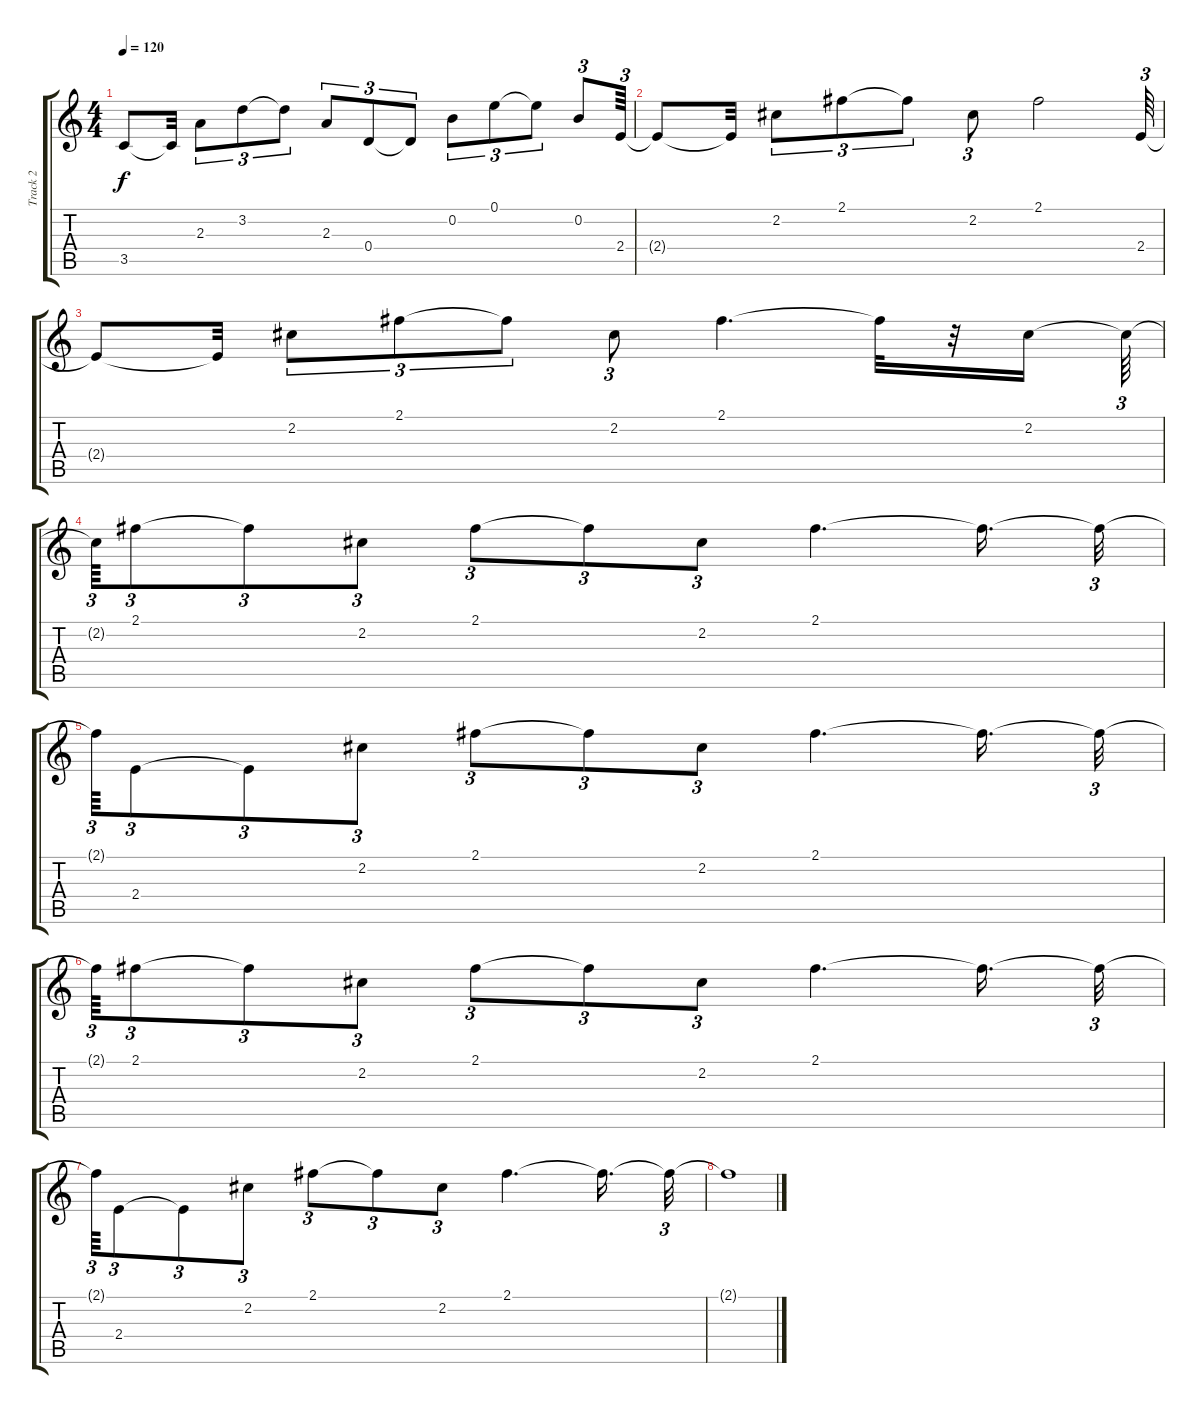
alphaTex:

\track ("Track 2" "Track 2") {instrument acousticguitarnylon}
\staff {score tabs}
\tuning (E4 B3 G3 D3 A2 E2) {hide}
\ts (4 4)
\tempo 120
\clef g2
\ks c
3.5{t}.8{dy f} 3.5{t}.32 2.3.8{tu (3 2)} 3.2.8{tu (3 2)} 3.2{t}.8{tu (3 2)} 2.3.8{tu (3 2)} 0.4.8{tu (3 2)} 0.4{t}.8{tu (3 2)} 0.2.8{tu (3 2)} 0.1.8{tu (3 2)} 0.1{t}.8{tu (3 2)} 0.2.8{tu (3 2)} 2.4.64{tu (3 2)} |
2.4{t}.8 2.4{t}.32 2.2.8{tu (3 2)} 2.1.8{tu (3 2)} 2.1{t}.8{tu (3 2)} 2.2.8{tu (3 2)} 2.1.2 2.4.64{tu (3 2)} |
2.4{t}.8 2.4{t}.32 2.2.8{tu (3 2)} 2.1.8{tu (3 2)} 2.1{t}.8{tu (3 2)} 2.2.8{tu (3 2)} 2.1.4{d} 2.1{t}.32 r.32 2.2.16 2.2{t}.64{tu (3 2)} |
2.2{t}.64{tu (3 2)} 2.1.8{tu (3 2)} 2.1{t}.8{tu (3 2)} 2.2.8{tu (3 2)} 2.1.8{tu (3 2)} 2.1{t}.8{tu (3 2)} 2.2.8{tu (3 2)} 2.1.4{d} 2.1{t}.16{d} 2.1{t}.32{tu (3 2)} |
2.1{t}.64{tu (3 2)} 2.4.8{tu (3 2)} 2.4{t}.8{tu (3 2)} 2.2.8{tu (3 2)} 2.1.8{tu (3 2)} 2.1{t}.8{tu (3 2)} 2.2.8{tu (3 2)} 2.1.4{d} 2.1{t}.16{d} 2.1{t}.32{tu (3 2)} |
2.1{t}.64{tu (3 2)} 2.1.8{tu (3 2)} 2.1{t}.8{tu (3 2)} 2.2.8{tu (3 2)} 2.1.8{tu (3 2)} 2.1{t}.8{tu (3 2)} 2.2.8{tu (3 2)} 2.1.4{d} 2.1{t}.16{d} 2.1{t}.32{tu (3 2)} |
2.1{t}.64{tu (3 2)} 2.4.8{tu (3 2)} 2.4{t}.8{tu (3 2)} 2.2.8{tu (3 2)} 2.1.8{tu (3 2)} 2.1{t}.8{tu (3 2)} 2.2.8{tu (3 2)} 2.1.4{d} 2.1{t}.16{d} 2.1{t}.32{tu (3 2)} |
2.1{t}.1
